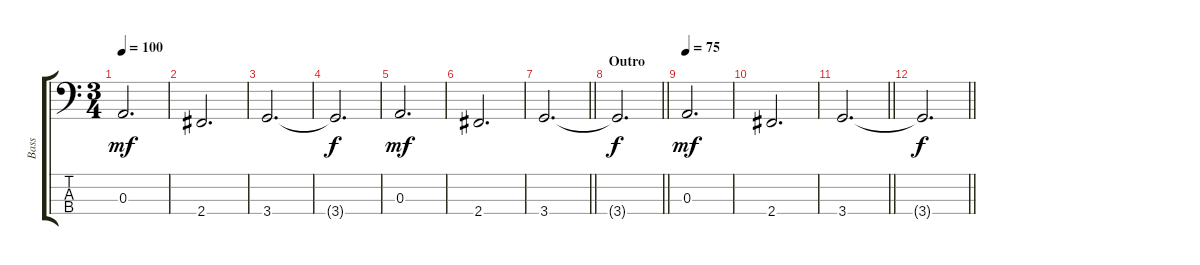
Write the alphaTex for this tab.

\track ("Bass" "Bass") {instrument electricbassfinger}
\staff {score tabs}
\tuning (G2 D2 A1 E1) {hide}
\ts (3 4)
\tempo 100
\clef f4
\ks c
0.3.2{d dy mf} |
2.4.2{d} |
3.4.2{d} |
3.4{t}.2{d dy f} |
0.3.2{d dy mf} |
2.4.2{d} |
\barLineRight lightlight
3.4.2{d} |
\section ("" "Outro")
\barLineRight lightlight
3.4{t}.2{d dy f} |
\tempo 75
0.3.2{d dy mf} |
2.4.2{d} |
\barLineRight lightlight
3.4.2{d} |
\barLineRight lightlight
3.4{t}.2{d dy f}
